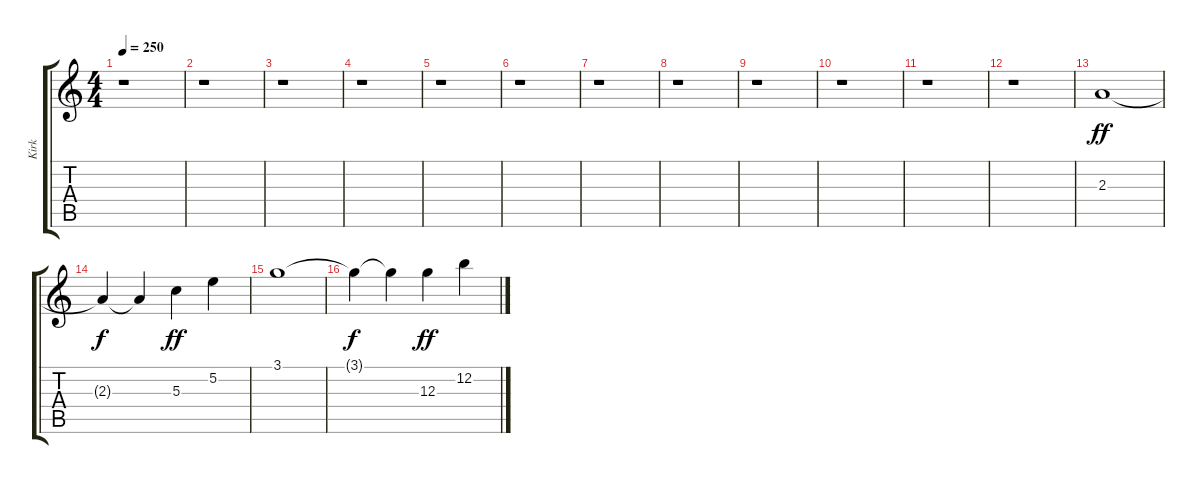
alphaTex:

\track ("Kirk" "Kirk") {instrument distortionguitar}
\staff {score tabs}
\tuning (E4 B3 G3 D3 A2 E2) {hide}
\ts (4 4)
\tempo 250
\clef g2
\ks c
r.1{dy ff} |
r.1 |
r.1 |
r.1 |
r.1 |
r.1 |
r.1 |
r.1 |
r.1 |
r.1 |
r.1 |
r.1 |
2.3.1{volume 11 instrument electricguitarclean} |
2.3{t}.4{dy f} 2.3{t}.4 5.3.4{dy ff} 5.2.4 |
3.1.1 |
3.1{t}.4{dy f} 3.1{t}.4 12.3.4{dy ff} 12.2.4
